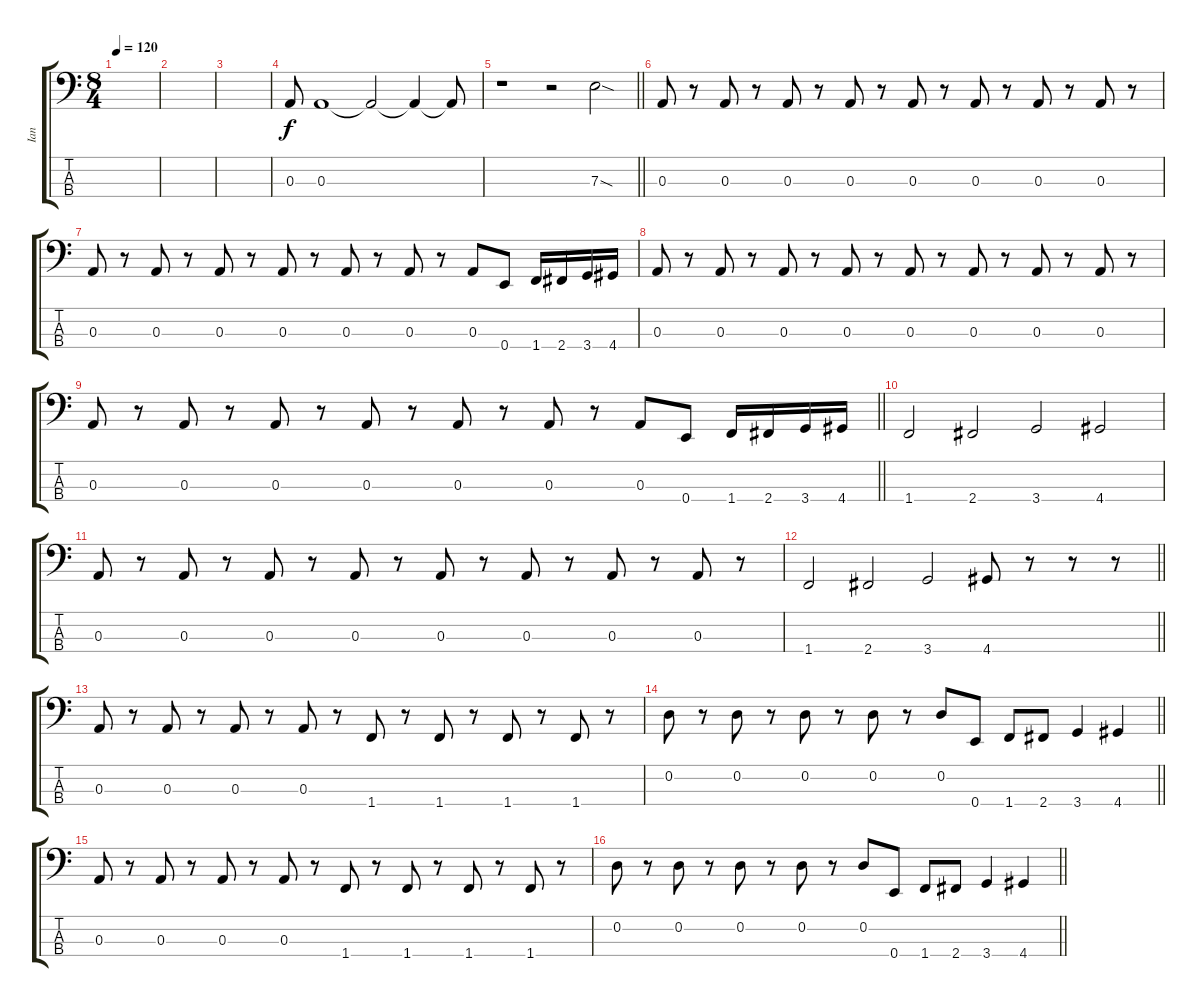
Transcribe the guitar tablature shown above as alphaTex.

\track ("Ian" "Ian") {instrument electricbasspick}
\staff {score tabs}
\tuning (G2 D2 A1 E1) {hide}
\ts (8 4)
\tempo 120
\clef f4
\ks c
|
|
|
0.3.8 0.3.1 0.3{t}.2 0.3{t}.4 0.3{t}.8 |
\barLineRight lightlight
r.1 r.2 7.3{sod}.2 |
\section ("" "")
0.3.8 r.8 0.3.8 r.8 0.3.8 r.8 0.3.8 r.8 0.3.8 r.8 0.3.8 r.8 0.3.8 r.8 0.3.8 r.8 |
0.3.8 r.8 0.3.8 r.8 0.3.8 r.8 0.3.8 r.8 0.3.8 r.8 0.3.8 r.8 0.3.8 0.4.8 1.4.16 2.4.16 3.4.16 4.4.16 |
0.3.8 r.8 0.3.8 r.8 0.3.8 r.8 0.3.8 r.8 0.3.8 r.8 0.3.8 r.8 0.3.8 r.8 0.3.8 r.8 |
\barLineRight lightlight
0.3.8 r.8 0.3.8 r.8 0.3.8 r.8 0.3.8 r.8 0.3.8 r.8 0.3.8 r.8 0.3.8 0.4.8 1.4.16 2.4.16 3.4.16 4.4.16 |
\section ("" "")
1.4.2 2.4.2 3.4.2 4.4.2 |
0.3.8 r.8 0.3.8 r.8 0.3.8 r.8 0.3.8 r.8 0.3.8 r.8 0.3.8 r.8 0.3.8 r.8 0.3.8 r.8 |
\barLineRight lightlight
1.4.2 2.4.2 3.4.2 4.4.8 r.8 r.8 r.8 |
\section ("" "")
0.3.8 r.8 0.3.8 r.8 0.3.8 r.8 0.3.8 r.8 1.4.8 r.8 1.4.8 r.8 1.4.8 r.8 1.4.8 r.8 |
\barLineRight lightlight
0.2.8 r.8 0.2.8 r.8 0.2.8 r.8 0.2.8 r.8 0.2.8 0.4.8 1.4.8 2.4.8 3.4.4 4.4.4 |
0.3.8 r.8 0.3.8 r.8 0.3.8 r.8 0.3.8 r.8 1.4.8 r.8 1.4.8 r.8 1.4.8 r.8 1.4.8 r.8 |
\barLineRight lightlight
0.2.8 r.8 0.2.8 r.8 0.2.8 r.8 0.2.8 r.8 0.2.8 0.4.8 1.4.8 2.4.8 3.4.4 4.4.4
